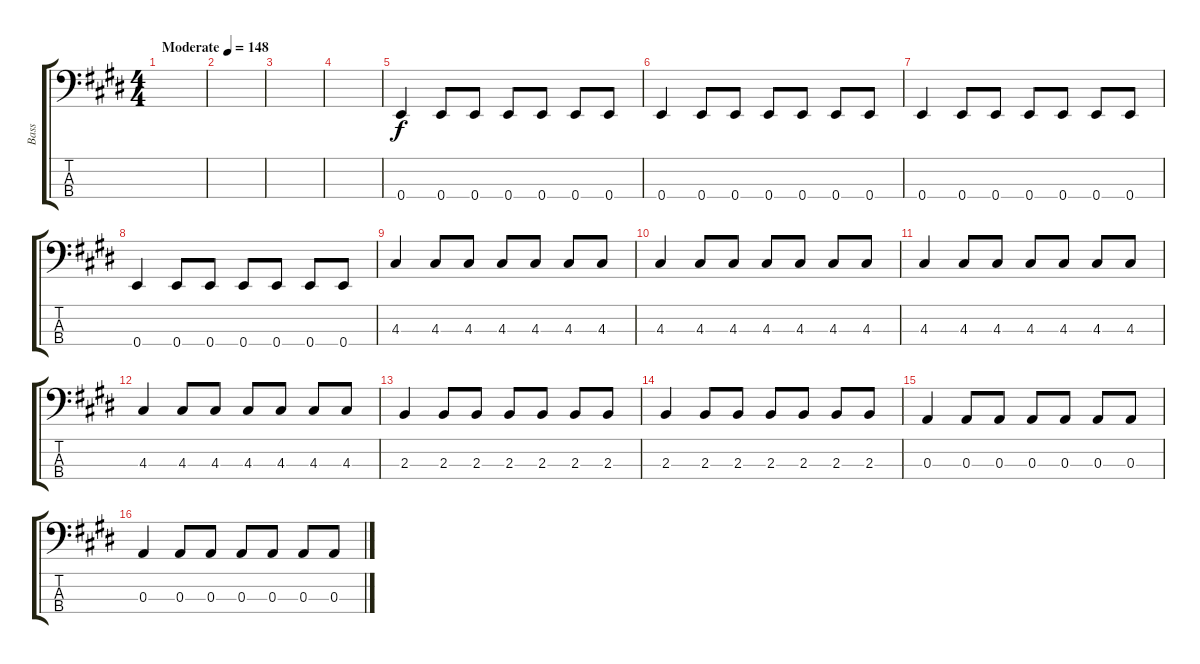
\track ("Bass" "Bass") {instrument electricbasspick}
\staff {score tabs}
\tuning (G2 D2 A1 E1) {hide}
\ts (4 4)
\tempo (148 "Moderate")
\clef f4
\ks e
|
|
|
|
0.4.4 0.4.8 0.4.8 0.4.8 0.4.8 0.4.8 0.4.8 |
0.4.4 0.4.8 0.4.8 0.4.8 0.4.8 0.4.8 0.4.8 |
0.4.4 0.4.8 0.4.8 0.4.8 0.4.8 0.4.8 0.4.8 |
0.4.4 0.4.8 0.4.8 0.4.8 0.4.8 0.4.8 0.4.8 |
4.3.4 4.3.8 4.3.8 4.3.8 4.3.8 4.3.8 4.3.8 |
4.3.4 4.3.8 4.3.8 4.3.8 4.3.8 4.3.8 4.3.8 |
4.3.4 4.3.8 4.3.8 4.3.8 4.3.8 4.3.8 4.3.8 |
4.3.4 4.3.8 4.3.8 4.3.8 4.3.8 4.3.8 4.3.8 |
2.3.4 2.3.8 2.3.8 2.3.8 2.3.8 2.3.8 2.3.8 |
2.3.4 2.3.8 2.3.8 2.3.8 2.3.8 2.3.8 2.3.8 |
0.3.4 0.3.8 0.3.8 0.3.8 0.3.8 0.3.8 0.3.8 |
0.3.4 0.3.8 0.3.8 0.3.8 0.3.8 0.3.8 0.3.8
